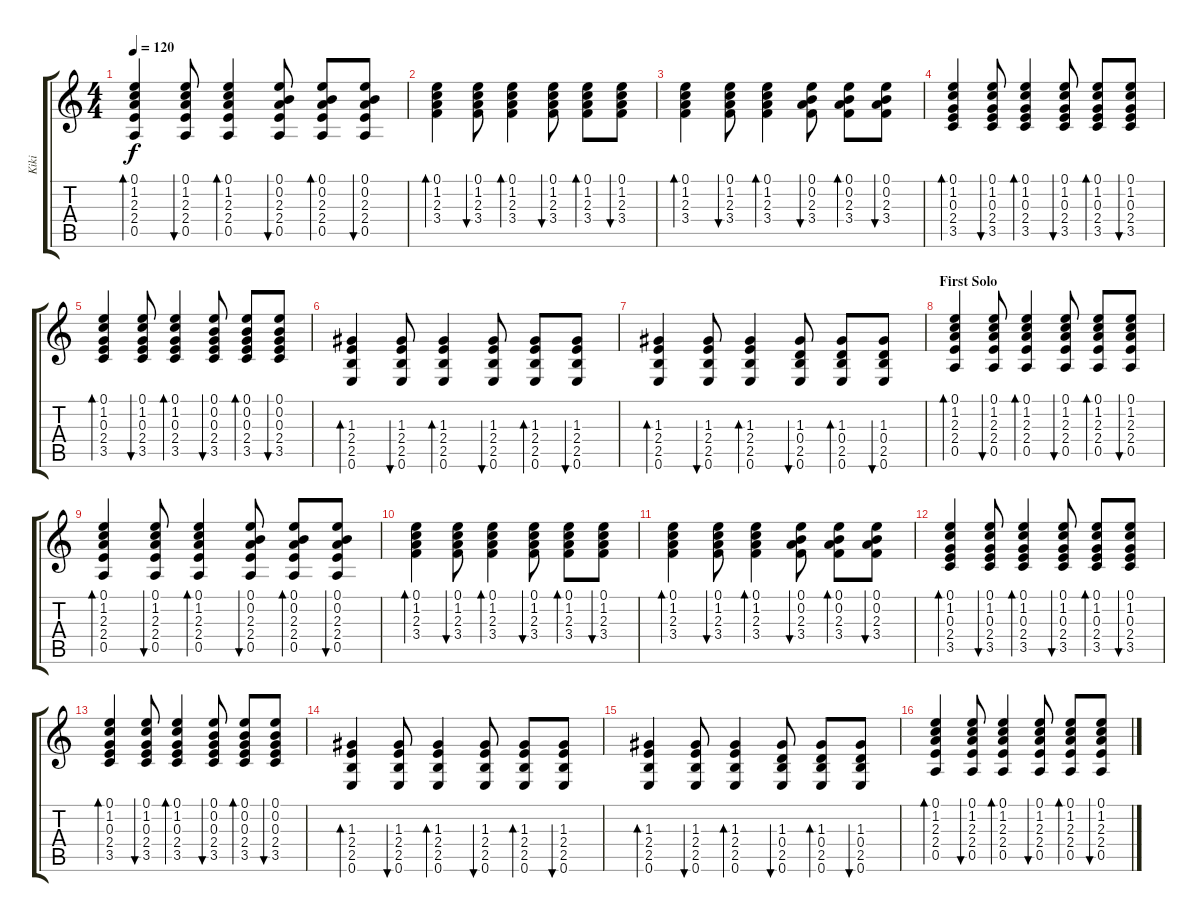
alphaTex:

\track ("Kiki" "Kiki") {instrument acousticguitarnylon}
\staff {score tabs}
\tuning (E4 B3 G3 D3 A2 E2) {hide}
\ts (4 4)
\tempo 120
\clef g2
\ks c
(0.1 1.2 2.3 2.4 0.5).4{bd 60 dy f} (0.1 1.2 2.3 2.4 0.5).8{bu 60} (0.1 1.2 2.3 2.4 0.5).4{bd 60} (0.1 0.2 2.3 2.4 0.5).8{bu 60} (0.1 0.2 2.3 2.4 0.5).8{bd 60} (0.1 0.2 2.3 2.4 0.5).8{bu 60} |
(0.1 1.2 2.3 3.4).4{bd 60} (0.1 1.2 2.3 3.4).8{bu 60} (0.1 1.2 2.3 3.4).4{bd 60} (0.1 1.2 2.3 3.4).8{bu 60} (0.1 1.2 2.3 3.4).8{bd 60} (0.1 1.2 2.3 3.4).8{bu 60} |
(0.1 1.2 2.3 3.4).4{bd 60} (0.1 1.2 2.3 3.4).8{bu 60} (0.1 1.2 2.3 3.4).4{bd 60} (0.1 0.2 2.3 3.4).8{bu 60} (0.1 0.2 2.3 3.4).8{bd 60} (0.1 0.2 2.3 3.4).8{bu 60} |
(0.1 1.2 0.3 2.4 3.5).4{bd 60} (0.1 1.2 0.3 2.4 3.5).8{bu 60} (0.1 1.2 0.3 2.4 3.5).4{bd 60} (0.1 1.2 0.3 2.4 3.5).8{bu 60} (0.1 1.2 0.3 2.4 3.5).8{bd 60} (0.1 1.2 0.3 2.4 3.5).8{bu 60} |
(0.1 1.2 0.3 2.4 3.5).4{bd 60} (0.1 1.2 0.3 2.4 3.5).8{bu 60} (0.1 1.2 0.3 2.4 3.5).4{bd 60} (0.1 0.2 0.3 2.4 3.5).8{bu 60} (0.1 0.2 0.3 2.4 3.5).8{bd 60} (0.1 0.2 0.3 2.4 3.5).8{bu 60} |
(1.3 2.4 2.5 0.6).4{bd 60} (1.3 2.4 2.5 0.6).8{bu 60} (1.3 2.4 2.5 0.6).4{bd 60} (1.3 2.4 2.5 0.6).8{bu 60} (1.3 2.4 2.5 0.6).8{bd 60} (1.3 2.4 2.5 0.6).8{bu 60} |
(1.3 2.4 2.5 0.6).4{bd 60} (1.3 2.4 2.5 0.6).8{bu 60} (1.3 2.4 2.5 0.6).4{bd 60} (1.3 0.4 2.5 0.6).8{bu 60} (1.3 0.4 2.5 0.6).8{bd 60} (1.3 0.4 2.5 0.6).8{bu 60} |
\section ("" "First Solo")
(0.1 1.2 2.3 2.4 0.5).4{bd 60} (0.1 1.2 2.3 2.4 0.5).8{bu 60} (0.1 1.2 2.3 2.4 0.5).4{bd 60} (0.1 1.2 2.3 2.4 0.5).8{bu 60} (0.1 1.2 2.3 2.4 0.5).8{bd 60} (0.1 1.2 2.3 2.4 0.5).8{bu 60} |
(0.1 1.2 2.3 2.4 0.5).4{bd 60} (0.1 1.2 2.3 2.4 0.5).8{bu 60} (0.1 1.2 2.3 2.4 0.5).4{bd 60} (0.1 0.2 2.3 2.4 0.5).8{bu 60} (0.1 0.2 2.3 2.4 0.5).8{bd 60} (0.1 0.2 2.3 2.4 0.5).8{bu 60} |
(0.1 1.2 2.3 3.4).4{bd 60} (0.1 1.2 2.3 3.4).8{bu 60} (0.1 1.2 2.3 3.4).4{bd 60} (0.1 1.2 2.3 3.4).8{bu 60} (0.1 1.2 2.3 3.4).8{bd 60} (0.1 1.2 2.3 3.4).8{bu 60} |
(0.1 1.2 2.3 3.4).4{bd 60} (0.1 1.2 2.3 3.4).8{bu 60} (0.1 1.2 2.3 3.4).4{bd 60} (0.1 0.2 2.3 3.4).8{bu 60} (0.1 0.2 2.3 3.4).8{bd 60} (0.1 0.2 2.3 3.4).8{bu 60} |
(0.1 1.2 0.3 2.4 3.5).4{bd 60} (0.1 1.2 0.3 2.4 3.5).8{bu 60} (0.1 1.2 0.3 2.4 3.5).4{bd 60} (0.1 1.2 0.3 2.4 3.5).8{bu 60} (0.1 1.2 0.3 2.4 3.5).8{bd 60} (0.1 1.2 0.3 2.4 3.5).8{bu 60} |
(0.1 1.2 0.3 2.4 3.5).4{bd 60} (0.1 1.2 0.3 2.4 3.5).8{bu 60} (0.1 1.2 0.3 2.4 3.5).4{bd 60} (0.1 0.2 0.3 2.4 3.5).8{bu 60} (0.1 0.2 0.3 2.4 3.5).8{bd 60} (0.1 0.2 0.3 2.4 3.5).8{bu 60} |
(1.3 2.4 2.5 0.6).4{bd 60} (1.3 2.4 2.5 0.6).8{bu 60} (1.3 2.4 2.5 0.6).4{bd 60} (1.3 2.4 2.5 0.6).8{bu 60} (1.3 2.4 2.5 0.6).8{bd 60} (1.3 2.4 2.5 0.6).8{bu 60} |
(1.3 2.4 2.5 0.6).4{bd 60} (1.3 2.4 2.5 0.6).8{bu 60} (1.3 2.4 2.5 0.6).4{bd 60} (1.3 0.4 2.5 0.6).8{bu 60} (1.3 0.4 2.5 0.6).8{bd 60} (1.3 0.4 2.5 0.6).8{bu 60} |
(0.1 1.2 2.3 2.4 0.5).4{bd 60} (0.1 1.2 2.3 2.4 0.5).8{bu 60} (0.1 1.2 2.3 2.4 0.5).4{bd 60} (0.1 1.2 2.3 2.4 0.5).8{bu 60} (0.1 1.2 2.3 2.4 0.5).8{bd 60} (0.1 1.2 2.3 2.4 0.5).8{bu 60}
